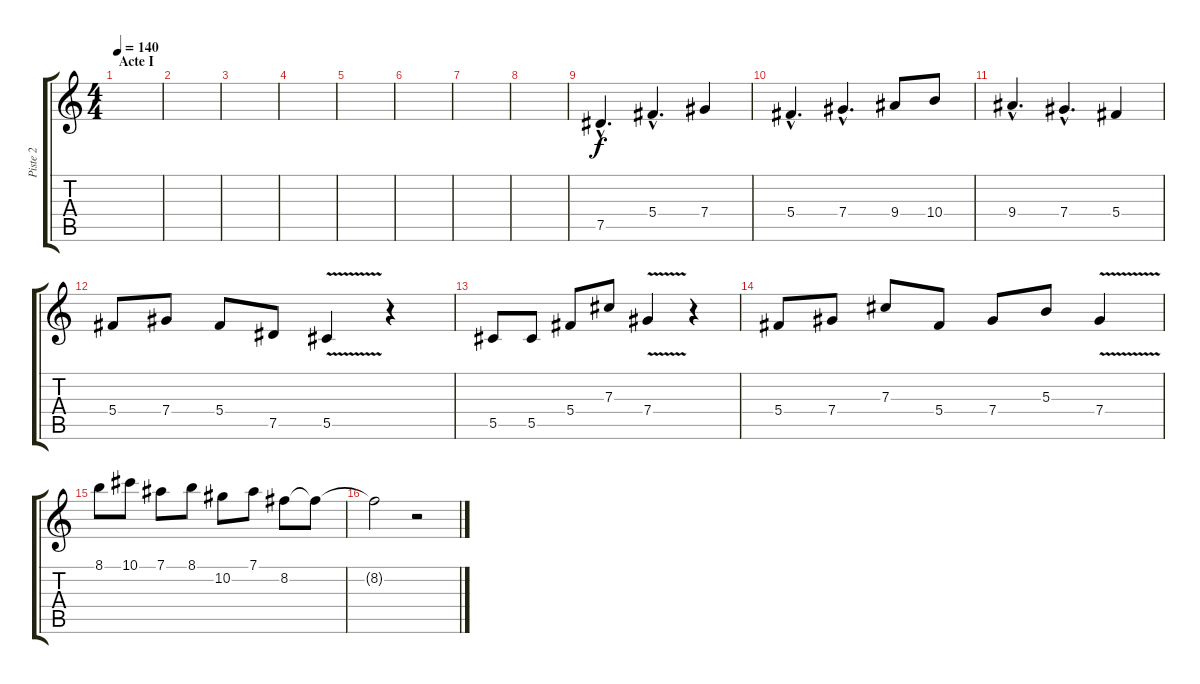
\track ("Piste 2" "Piste 2") {instrument acousticguitarsteel}
\staff {score tabs}
\tuning (Eb4 Bb3 Gb3 Db3 Ab2 Eb2) {hide}
\ts (4 4)
\section ("" "Acte I")
\tempo 140
\clef g2
\ks c
|
|
|
|
|
|
|
|
7.5{hac}.4{d} 5.4{hac}.4{d} 7.4.4 |
5.4{hac}.4{d} 7.4{hac}.4{d} 9.4.8 10.4.8 |
9.4{hac}.4{d} 7.4{hac}.4{d} 5.4.4 |
5.4.8 7.4.8 5.4.8 7.5.8 5.5{v}.4 r.4 |
5.5.8 5.5.8 5.4.8 7.3.8 7.4{v}.4 r.4 |
5.4.8 7.4.8 7.3.8 5.4.8 7.4.8 5.3.8 7.4{v}.4 |
8.1.8 10.1.8 7.1.8 8.1.8 10.2.8 7.1.8 8.2.8 8.2{t}.8 |
8.2{t}.2 r.2
